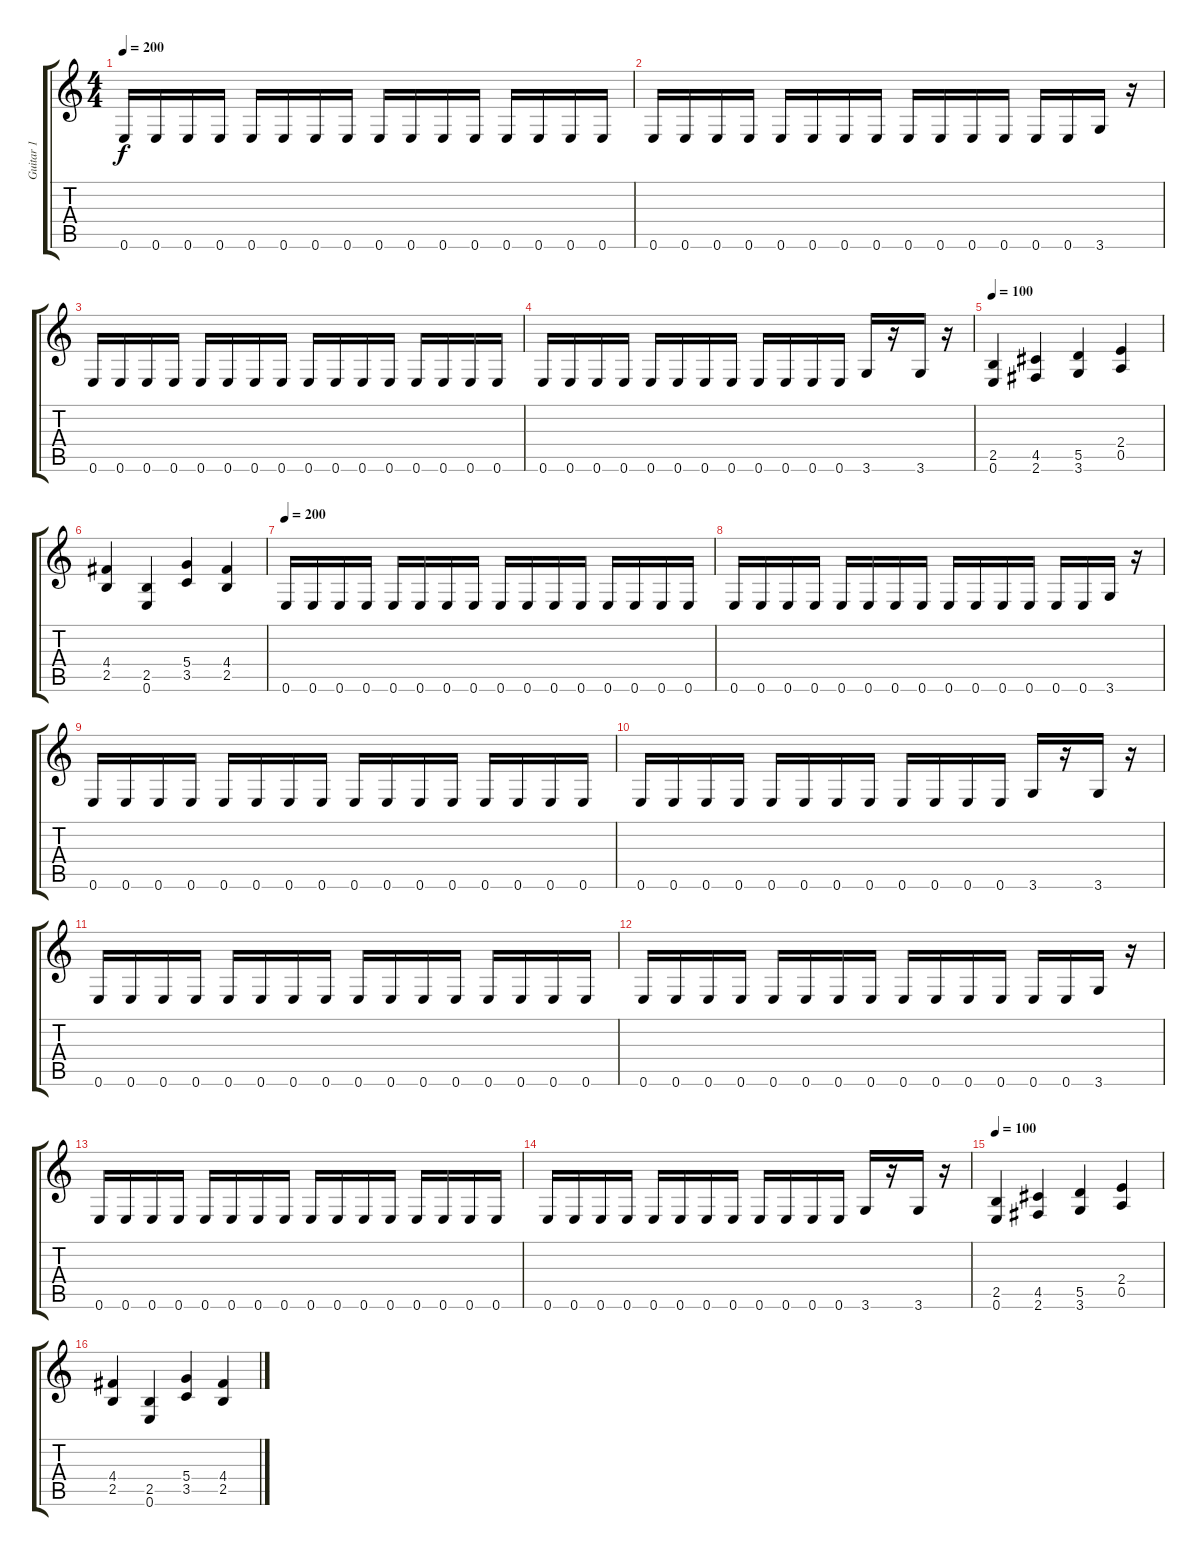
\track ("Guitar 1" "Guitar 1") {instrument distortionguitar}
\staff {score tabs}
\tuning (E4 B3 G3 D3 A2 E2) {hide}
\ts (4 4)
\tempo 200
\clef g2
\ks c
0.6.16{dy f} 0.6.16 0.6.16 0.6.16 0.6.16 0.6.16 0.6.16 0.6.16 0.6.16 0.6.16 0.6.16 0.6.16 0.6.16 0.6.16 0.6.16 0.6.16 |
0.6.16 0.6.16 0.6.16 0.6.16 0.6.16 0.6.16 0.6.16 0.6.16 0.6.16 0.6.16 0.6.16 0.6.16 0.6.16 0.6.16 3.6.16 r.16 |
0.6.16 0.6.16 0.6.16 0.6.16 0.6.16 0.6.16 0.6.16 0.6.16 0.6.16 0.6.16 0.6.16 0.6.16 0.6.16 0.6.16 0.6.16 0.6.16 |
0.6.16 0.6.16 0.6.16 0.6.16 0.6.16 0.6.16 0.6.16 0.6.16 0.6.16 0.6.16 0.6.16 0.6.16 3.6.16 r.16 3.6.16 r.16 |
\tempo 100
(2.5 0.6).4 (4.5 2.6).4 (5.5 3.6).4 (2.4 0.5).4 |
(4.4 2.5).4 (2.5 0.6).4 (5.4 3.5).4 (4.4 2.5).4 |
\tempo 200
0.6.16 0.6.16 0.6.16 0.6.16 0.6.16 0.6.16 0.6.16 0.6.16 0.6.16 0.6.16 0.6.16 0.6.16 0.6.16 0.6.16 0.6.16 0.6.16 |
0.6.16 0.6.16 0.6.16 0.6.16 0.6.16 0.6.16 0.6.16 0.6.16 0.6.16 0.6.16 0.6.16 0.6.16 0.6.16 0.6.16 3.6.16 r.16 |
0.6.16 0.6.16 0.6.16 0.6.16 0.6.16 0.6.16 0.6.16 0.6.16 0.6.16 0.6.16 0.6.16 0.6.16 0.6.16 0.6.16 0.6.16 0.6.16 |
0.6.16 0.6.16 0.6.16 0.6.16 0.6.16 0.6.16 0.6.16 0.6.16 0.6.16 0.6.16 0.6.16 0.6.16 3.6.16 r.16 3.6.16 r.16 |
0.6.16 0.6.16 0.6.16 0.6.16 0.6.16 0.6.16 0.6.16 0.6.16 0.6.16 0.6.16 0.6.16 0.6.16 0.6.16 0.6.16 0.6.16 0.6.16 |
0.6.16 0.6.16 0.6.16 0.6.16 0.6.16 0.6.16 0.6.16 0.6.16 0.6.16 0.6.16 0.6.16 0.6.16 0.6.16 0.6.16 3.6.16 r.16 |
0.6.16 0.6.16 0.6.16 0.6.16 0.6.16 0.6.16 0.6.16 0.6.16 0.6.16 0.6.16 0.6.16 0.6.16 0.6.16 0.6.16 0.6.16 0.6.16 |
0.6.16 0.6.16 0.6.16 0.6.16 0.6.16 0.6.16 0.6.16 0.6.16 0.6.16 0.6.16 0.6.16 0.6.16 3.6.16 r.16 3.6.16 r.16 |
\tempo 100
(2.5 0.6).4 (4.5 2.6).4 (5.5 3.6).4 (2.4 0.5).4 |
(4.4 2.5).4 (2.5 0.6).4 (5.4 3.5).4 (4.4 2.5).4
